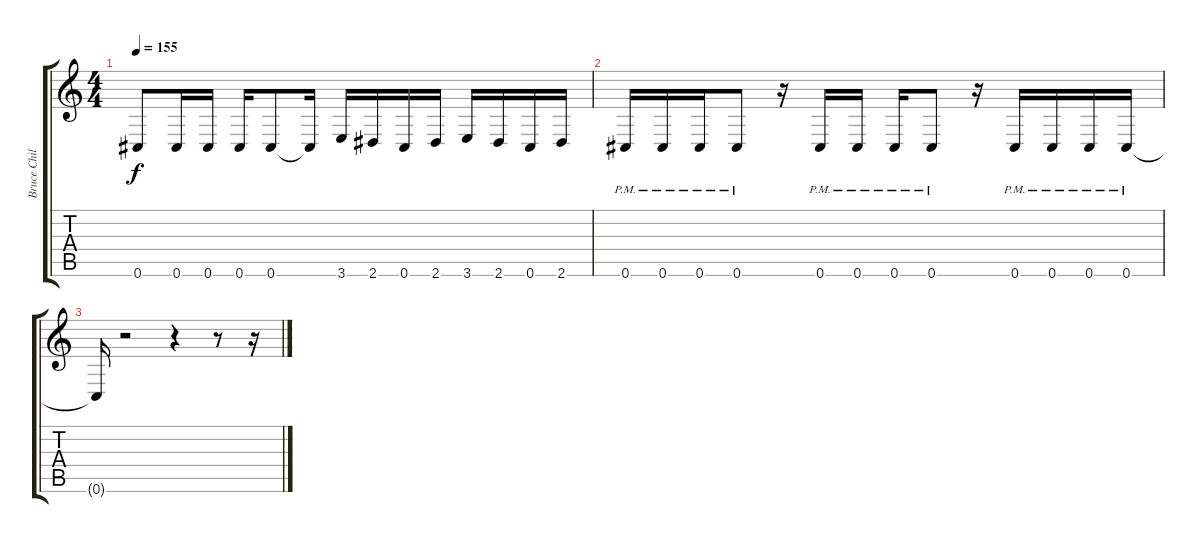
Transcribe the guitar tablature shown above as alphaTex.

\track ("Bruce Childress" "Bruce Chil") {instrument distortionguitar}
\staff {score tabs}
\tuning (Db4 Ab3 E3 B2 Gb2 Db2) {hide}
\ts (4 4)
\tempo 155
\clef g2
\ks c
0.6{t}.8{dy f} 0.6.16 0.6.16 0.6.16 0.6.8 0.6{t}.16 3.6.16 2.6.16 0.6.16 2.6.16 3.6.16 2.6.16 0.6.16 2.6.16 |
0.6{pm}.16 0.6{pm}.16 0.6{pm}.16 0.6{pm}.8 r.16 0.6{pm}.16 0.6{pm}.16 0.6{pm}.16 0.6{pm}.8 r.16 0.6{pm}.16 0.6{pm}.16 0.6{pm}.16 0.6{pm}.16 |
0.6{t}.16 r.2 r.4 r.8 r.16
